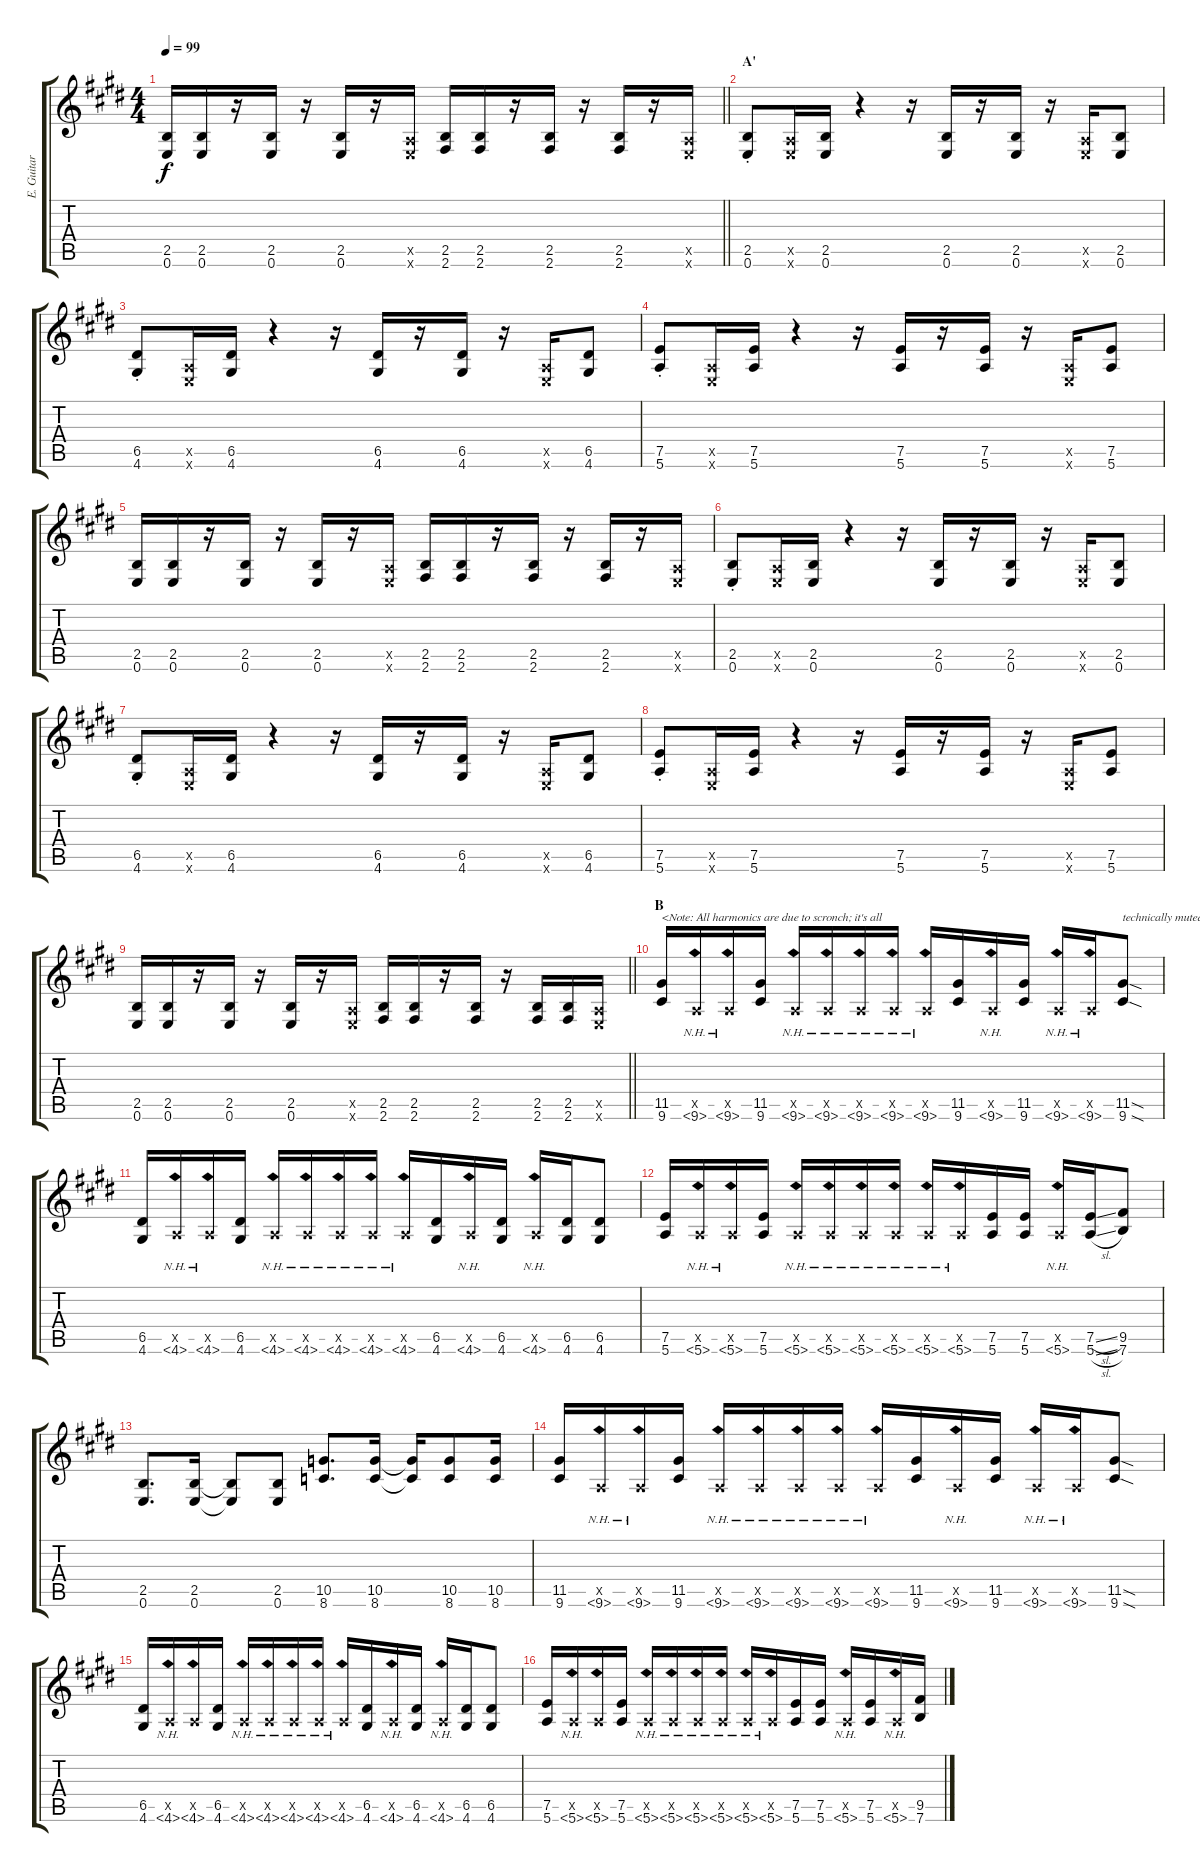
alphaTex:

\track ("E. Guitar I" "E. Guitar ") {instrument overdrivenguitar}
\staff {score tabs}
\tuning (E4 B3 G3 D3 A2 E2) {hide}
\ts (4 4)
\tempo 99
\clef g2
\barLineRight lightlight
\ks e
(2.5 0.6).16{dy f} (2.5 0.6).16 r.16 (2.5 0.6).16 r.16 (2.5 0.6).16 r.16 (0.5{x} 0.6{x}).16 (2.5 2.6).16 (2.5 2.6).16 r.16 (2.5 2.6).16 r.16 (2.5 2.6).16 r.16 (0.5{x} 0.6{x}).16 |
\section ("" "A'")
(2.5{st} 0.6{st}).8 (0.5{x} 0.6{x}).16 (2.5 0.6).16 r.4 r.16 (2.5 0.6).16 r.16 (2.5 0.6).16 r.16 (0.5{x} 0.6{x}).16 (2.5 0.6).8 |
(6.5{st} 4.6{st}).8 (0.5{x} 0.6{x}).16 (6.5 4.6).16 r.4 r.16 (6.5 4.6).16 r.16 (6.5 4.6).16 r.16 (0.5{x} 0.6{x}).16 (6.5 4.6).8 |
(7.5{st} 5.6{st}).8 (0.5{x} 0.6{x}).16 (7.5 5.6).16 r.4 r.16 (7.5 5.6).16 r.16 (7.5 5.6).16 r.16 (0.5{x} 0.6{x}).16 (7.5 5.6).8 |
(2.5 0.6).16 (2.5 0.6).16 r.16 (2.5 0.6).16 r.16 (2.5 0.6).16 r.16 (0.5{x} 0.6{x}).16 (2.5 2.6).16 (2.5 2.6).16 r.16 (2.5 2.6).16 r.16 (2.5 2.6).16 r.16 (0.5{x} 0.6{x}).16 |
(2.5{st} 0.6{st}).8 (0.5{x} 0.6{x}).16 (2.5 0.6).16 r.4 r.16 (2.5 0.6).16 r.16 (2.5 0.6).16 r.16 (0.5{x} 0.6{x}).16 (2.5 0.6).8 |
(6.5{st} 4.6{st}).8 (0.5{x} 0.6{x}).16 (6.5 4.6).16 r.4 r.16 (6.5 4.6).16 r.16 (6.5 4.6).16 r.16 (0.5{x} 0.6{x}).16 (6.5 4.6).8 |
(7.5{st} 5.6{st}).8 (0.5{x} 0.6{x}).16 (7.5 5.6).16 r.4 r.16 (7.5 5.6).16 r.16 (7.5 5.6).16 r.16 (0.5{x} 0.6{x}).16 (7.5 5.6).8 |
\barLineRight lightlight
(2.5 0.6).16 (2.5 0.6).16 r.16 (2.5 0.6).16 r.16 (2.5 0.6).16 r.16 (0.5{x} 0.6{x}).16 (2.5 2.6).16 (2.5 2.6).16 r.16 (2.5 2.6).16 r.16 (2.5 2.6).16 (2.5 2.6).16 (0.5{x} 0.6{x}).16 |
\section ("" "B")
(11.5 9.6).16{txt "<Note: All harmonics are due to scronch; it's all "} (0.5{x} 9.6{nh}).16 (0.5{x} 9.6{nh}).16 (11.5 9.6).16 (0.5{x} 9.6{nh}).16 (0.5{x} 9.6{nh}).16 (0.5{x} 9.6{nh}).16 (0.5{x} 9.6{nh}).16 (0.5{x} 9.6{nh}).16 (11.5 9.6).16 (0.5{x} 9.6{nh}).16 (11.5 9.6).16 (0.5{x} 9.6{nh}).16 (0.5{x} 9.6{nh}).16 (11.5{sod} 9.6{sod}).8{txt "technically muted>"} |
(6.5 4.6).16 (0.5{x} 4.6{nh}).16 (0.5{x} 4.6{nh}).16 (6.5 4.6).16 (0.5{x} 4.6{nh}).16 (0.5{x} 4.6{nh}).16 (0.5{x} 4.6{nh}).16 (0.5{x} 4.6{nh}).16 (0.5{x} 4.6{nh}).16 (6.5 4.6).16 (0.5{x} 4.6{nh}).16 (6.5 4.6).16 (0.5{x} 4.6{nh}).16 (6.5 4.6).16 (6.5 4.6).8 |
(7.5 5.6).16 (0.5{x} 5.6{nh}).16 (0.5{x} 5.6{nh}).16 (7.5 5.6).16 (0.5{x} 5.6{nh}).16 (0.5{x} 5.6{nh}).16 (0.5{x} 5.6{nh}).16 (0.5{x} 5.6{nh}).16 (0.5{x} 5.6{nh}).16 (0.5{x} 5.6{nh}).16 (7.5 5.6).16 (7.5 5.6).16 (0.5{x} 5.6{nh}).16 (7.5{sl} 5.6{sl}).16 (9.5 7.6).8 |
(2.5 0.6).8{d} (2.5 0.6).16 (2.5{t} 0.6{t}).8 (2.5 0.6).8 (10.5 8.6).8{d} (10.5 8.6).16 (10.5{t} 8.6{t}).16 (10.5 8.6).8 (10.5 8.6).16 |
(11.5 9.6).16 (0.5{x} 9.6{nh}).16 (0.5{x} 9.6{nh}).16 (11.5 9.6).16 (0.5{x} 9.6{nh}).16 (0.5{x} 9.6{nh}).16 (0.5{x} 9.6{nh}).16 (0.5{x} 9.6{nh}).16 (0.5{x} 9.6{nh}).16 (11.5 9.6).16 (0.5{x} 9.6{nh}).16 (11.5 9.6).16 (0.5{x} 9.6{nh}).16 (0.5{x} 9.6{nh}).16 (11.5{sod} 9.6{sod}).8 |
(6.5 4.6).16 (0.5{x} 4.6{nh}).16 (0.5{x} 4.6{nh}).16 (6.5 4.6).16 (0.5{x} 4.6{nh}).16 (0.5{x} 4.6{nh}).16 (0.5{x} 4.6{nh}).16 (0.5{x} 4.6{nh}).16 (0.5{x} 4.6{nh}).16 (6.5 4.6).16 (0.5{x} 4.6{nh}).16 (6.5 4.6).16 (0.5{x} 4.6{nh}).16 (6.5 4.6).16 (6.5 4.6).8 |
(7.5 5.6).16 (0.5{x} 5.6{nh}).16 (0.5{x} 5.6{nh}).16 (7.5 5.6).16 (0.5{x} 5.6{nh}).16 (0.5{x} 5.6{nh}).16 (0.5{x} 5.6{nh}).16 (0.5{x} 5.6{nh}).16 (0.5{x} 5.6{nh}).16 (0.5{x} 5.6{nh}).16 (7.5 5.6).16 (7.5 5.6).16 (0.5{x} 5.6{nh}).16 (7.5 5.6).16 (0.5{x} 5.6{nh}).16 (9.5 7.6).16
